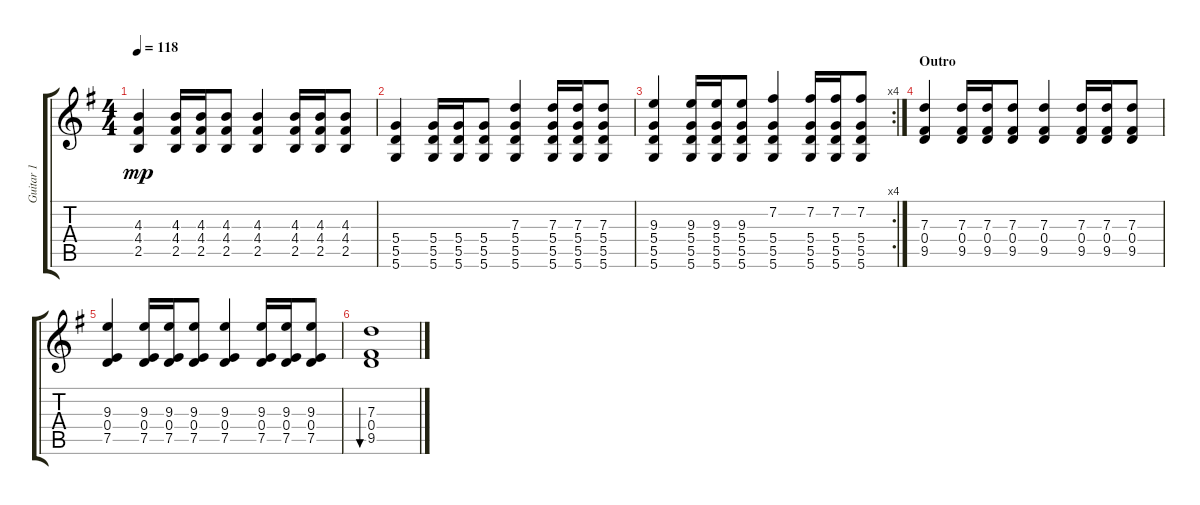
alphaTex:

\track ("Guitar 1" "Guitar 1") {instrument acousticguitarsteel}
\staff {score tabs}
\tuning (E4 B3 G3 D3 A2 D2) {hide}
\ts (4 4)
\tempo 118
\clef g2
\ks g
(4.3 4.4 2.5).4{dy mp} (4.3 4.4 2.5).16 (4.3 4.4 2.5).16 (4.3 4.4 2.5).8 (4.3 4.4 2.5).4 (4.3 4.4 2.5).16 (4.3 4.4 2.5).16 (4.3 4.4 2.5).8 |
(5.4 5.5 5.6).4 (5.4 5.5 5.6).16 (5.4 5.5 5.6).16 (5.4 5.5 5.6).8 (7.3 5.4 5.5 5.6).4 (7.3 5.4 5.5 5.6).16 (7.3 5.4 5.5 5.6).16 (7.3 5.4 5.5 5.6).8 |
\rc 4
(9.3 5.4 5.5 5.6).4 (9.3 5.4 5.5 5.6).16 (9.3 5.4 5.5 5.6).16 (9.3 5.4 5.5 5.6).8 (7.2 5.4 5.5 5.6).4 (7.2 5.4 5.5 5.6).16 (7.2 5.4 5.5 5.6).16 (7.2 5.4 5.5 5.6).8 |
\section ("" "Outro")
(7.3 0.4 9.5).4 (7.3 0.4 9.5).16 (7.3 0.4 9.5).16 (7.3 0.4 9.5).8 (7.3 0.4 9.5).4 (7.3 0.4 9.5).16 (7.3 0.4 9.5).16 (7.3 0.4 9.5).8 |
(9.3 0.4 7.5).4 (9.3 0.4 7.5).16 (9.3 0.4 7.5).16 (9.3 0.4 7.5).8 (9.3 0.4 7.5).4 (9.3 0.4 7.5).16 (9.3 0.4 7.5).16 (9.3 0.4 7.5).8 |
(7.3 0.4 9.5).1{bu 30}
